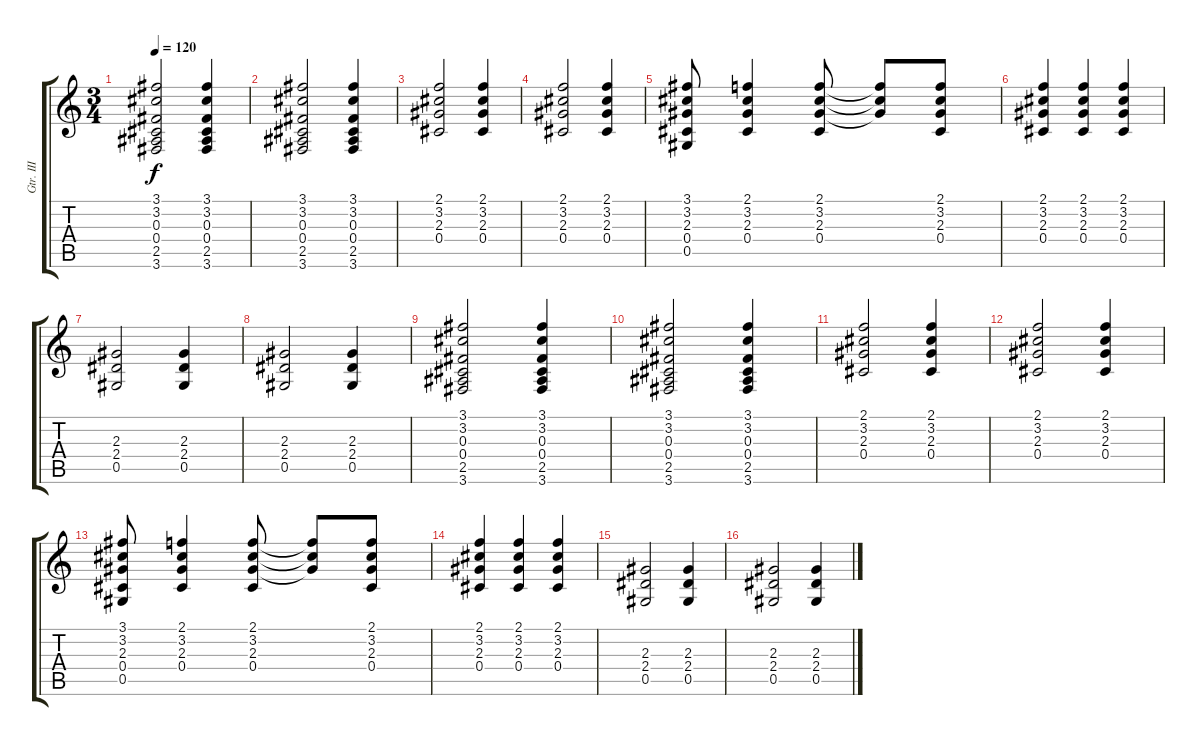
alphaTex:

\track ("Gtr. III" "Gtr. III") {instrument acousticguitarsteel}
\staff {score tabs}
\tuning (Eb4 Bb3 Gb3 Db3 Ab2 Eb2) {hide}
\ts (3 4)
\tempo 120
\clef g2
\ks c
(3.1 3.2 0.3 0.4 2.5 3.6).2{dy f} (3.1 3.2 0.3 0.4 2.5 3.6).4 |
(3.1 3.2 0.3 0.4 2.5 3.6).2 (3.1 3.2 0.3 0.4 2.5 3.6).4 |
(2.1 3.2 2.3 0.4).2 (2.1 3.2 2.3 0.4).4 |
(2.1 3.2 2.3 0.4).2 (2.1 3.2 2.3 0.4).4 |
(3.1 3.2 2.3 0.4 0.5).8 (2.1 3.2 2.3 0.4).4 (2.1 3.2 2.3 0.4).8 (2.1{t} 3.2{t} 2.3{t}).8 (2.1 3.2 2.3 0.4).8 |
(2.1 3.2 2.3 0.4).4 (2.1 3.2 2.3 0.4).4 (2.1 3.2 2.3 0.4).4 |
(2.3 2.4 0.5).2 (2.3 2.4 0.5).4 |
(2.3 2.4 0.5).2 (2.3 2.4 0.5).4 |
(3.1 3.2 0.3 0.4 2.5 3.6).2 (3.1 3.2 0.3 0.4 2.5 3.6).4 |
(3.1 3.2 0.3 0.4 2.5 3.6).2 (3.1 3.2 0.3 0.4 2.5 3.6).4 |
(2.1 3.2 2.3 0.4).2 (2.1 3.2 2.3 0.4).4 |
(2.1 3.2 2.3 0.4).2 (2.1 3.2 2.3 0.4).4 |
(3.1 3.2 2.3 0.4 0.5).8 (2.1 3.2 2.3 0.4).4 (2.1 3.2 2.3 0.4).8 (2.1{t} 3.2{t} 2.3{t}).8 (2.1 3.2 2.3 0.4).8 |
(2.1 3.2 2.3 0.4).4 (2.1 3.2 2.3 0.4).4 (2.1 3.2 2.3 0.4).4 |
(2.3 2.4 0.5).2 (2.3 2.4 0.5).4 |
(2.3 2.4 0.5).2 (2.3 2.4 0.5).4
